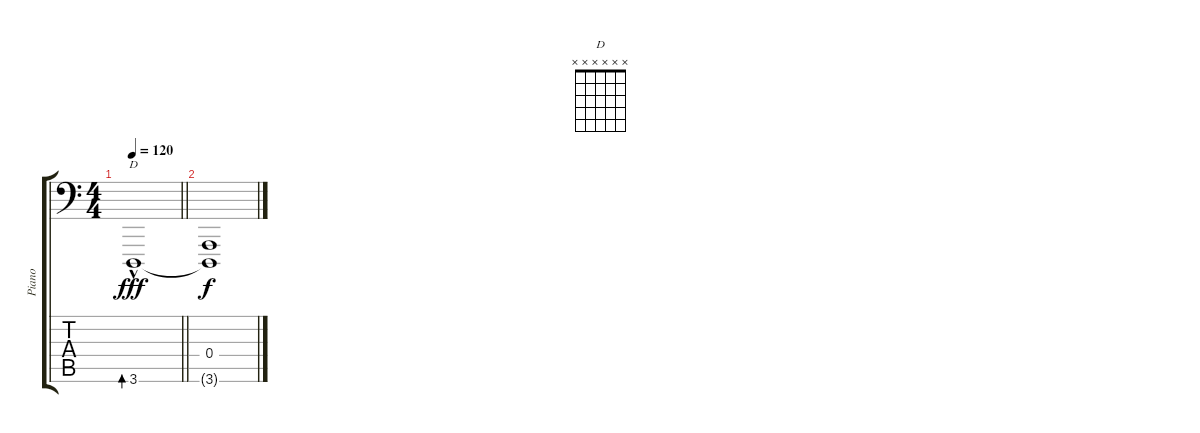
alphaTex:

\track ("Piano" "Piano") {instrument acousticgrandpiano}
\staff {score tabs}
\tuning (B2 Gb2 D2 A1 E1 B0) {hide}
\chord ("D" x x x x x x)
\ts (4 4)
\tempo 120
\clef f4
\barLineRight lightlight
\ks c
3.6{hac}.1{bd 480 ch "D" dy fff} |
(0.4 3.6{t}).1{dy f}
